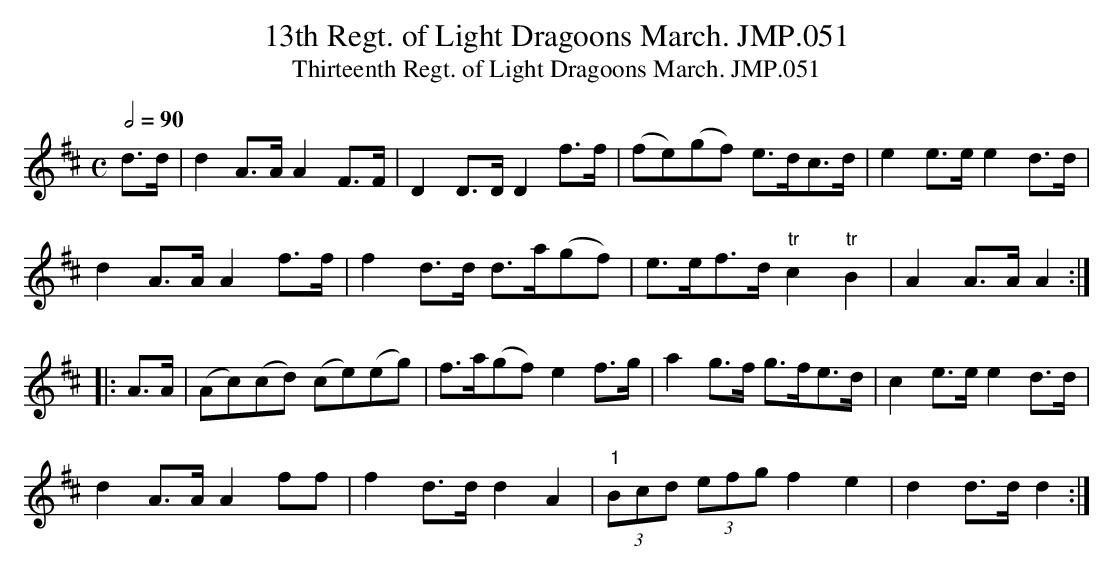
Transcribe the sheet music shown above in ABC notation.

X:1
T:13th Regt. of Light Dragoons March. JMP.051
T:Thirteenth Regt. of Light Dragoons March. JMP.051
M:C
L:1/8
Q:1/2=90
K:D major
d>d | d2 A>A A2 F>F | D2  D>D D2 f>f |\
(fe)(gf) e>dc>d | e2 e>e e2 d>d |
d2 A>A A2 f>f | f2 d>d d>a(gf) |\
e>ef>d "tr"c2 "tr" B2 | A2 A>A A2 :|
|:A>A | (Ac)(cd) (ce)(eg) | f>a(gf) e2 f>g | a2 g>f g>fe>d |\
c2 e>e e2 d>d  |
d2 A>A A2 ff | f2 d>d d2 A2 |"1" (3Bcd (3efg f2 e2 | d2 d>d d2 :|
